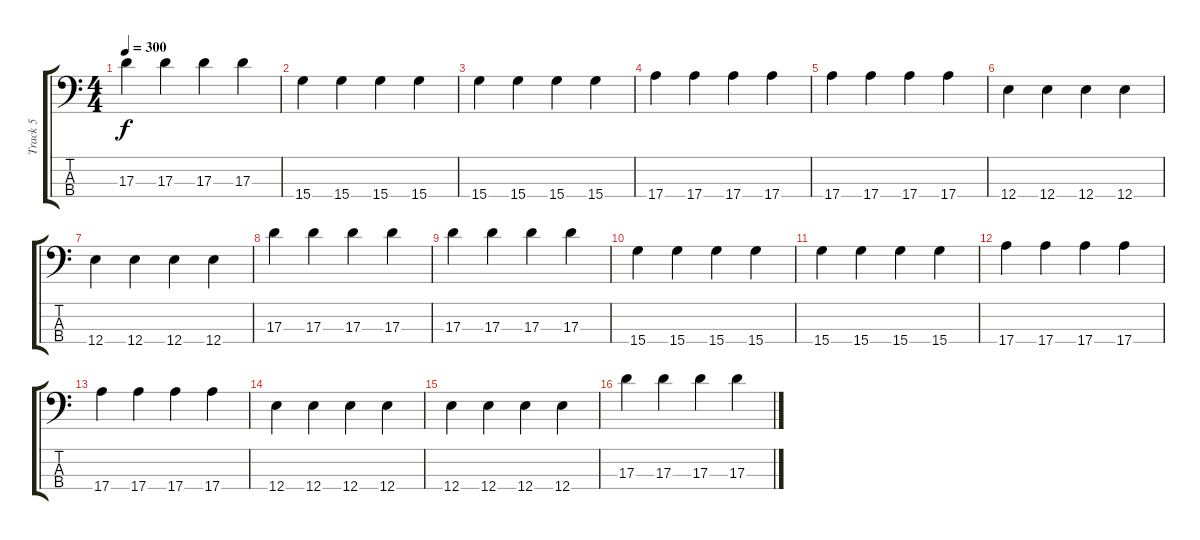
\track ("Track 5" "Track 5") {instrument electricbassfinger}
\staff {score tabs}
\tuning (G2 D2 A1 E1) {hide}
\ts (4 4)
\tempo 300
\clef f4
\ks c
17.3.4{dy f} 17.3.4 17.3.4 17.3.4 |
15.4.4 15.4.4 15.4.4 15.4.4 |
15.4.4 15.4.4 15.4.4 15.4.4 |
17.4.4 17.4.4 17.4.4 17.4.4 |
17.4.4 17.4.4 17.4.4 17.4.4 |
12.4.4 12.4.4 12.4.4 12.4.4 |
12.4.4 12.4.4 12.4.4 12.4.4 |
17.3.4 17.3.4 17.3.4 17.3.4 |
17.3.4 17.3.4 17.3.4 17.3.4 |
15.4.4 15.4.4 15.4.4 15.4.4 |
15.4.4 15.4.4 15.4.4 15.4.4 |
17.4.4 17.4.4 17.4.4 17.4.4 |
17.4.4 17.4.4 17.4.4 17.4.4 |
12.4.4 12.4.4 12.4.4 12.4.4 |
12.4.4 12.4.4 12.4.4 12.4.4 |
17.3.4 17.3.4 17.3.4 17.3.4
